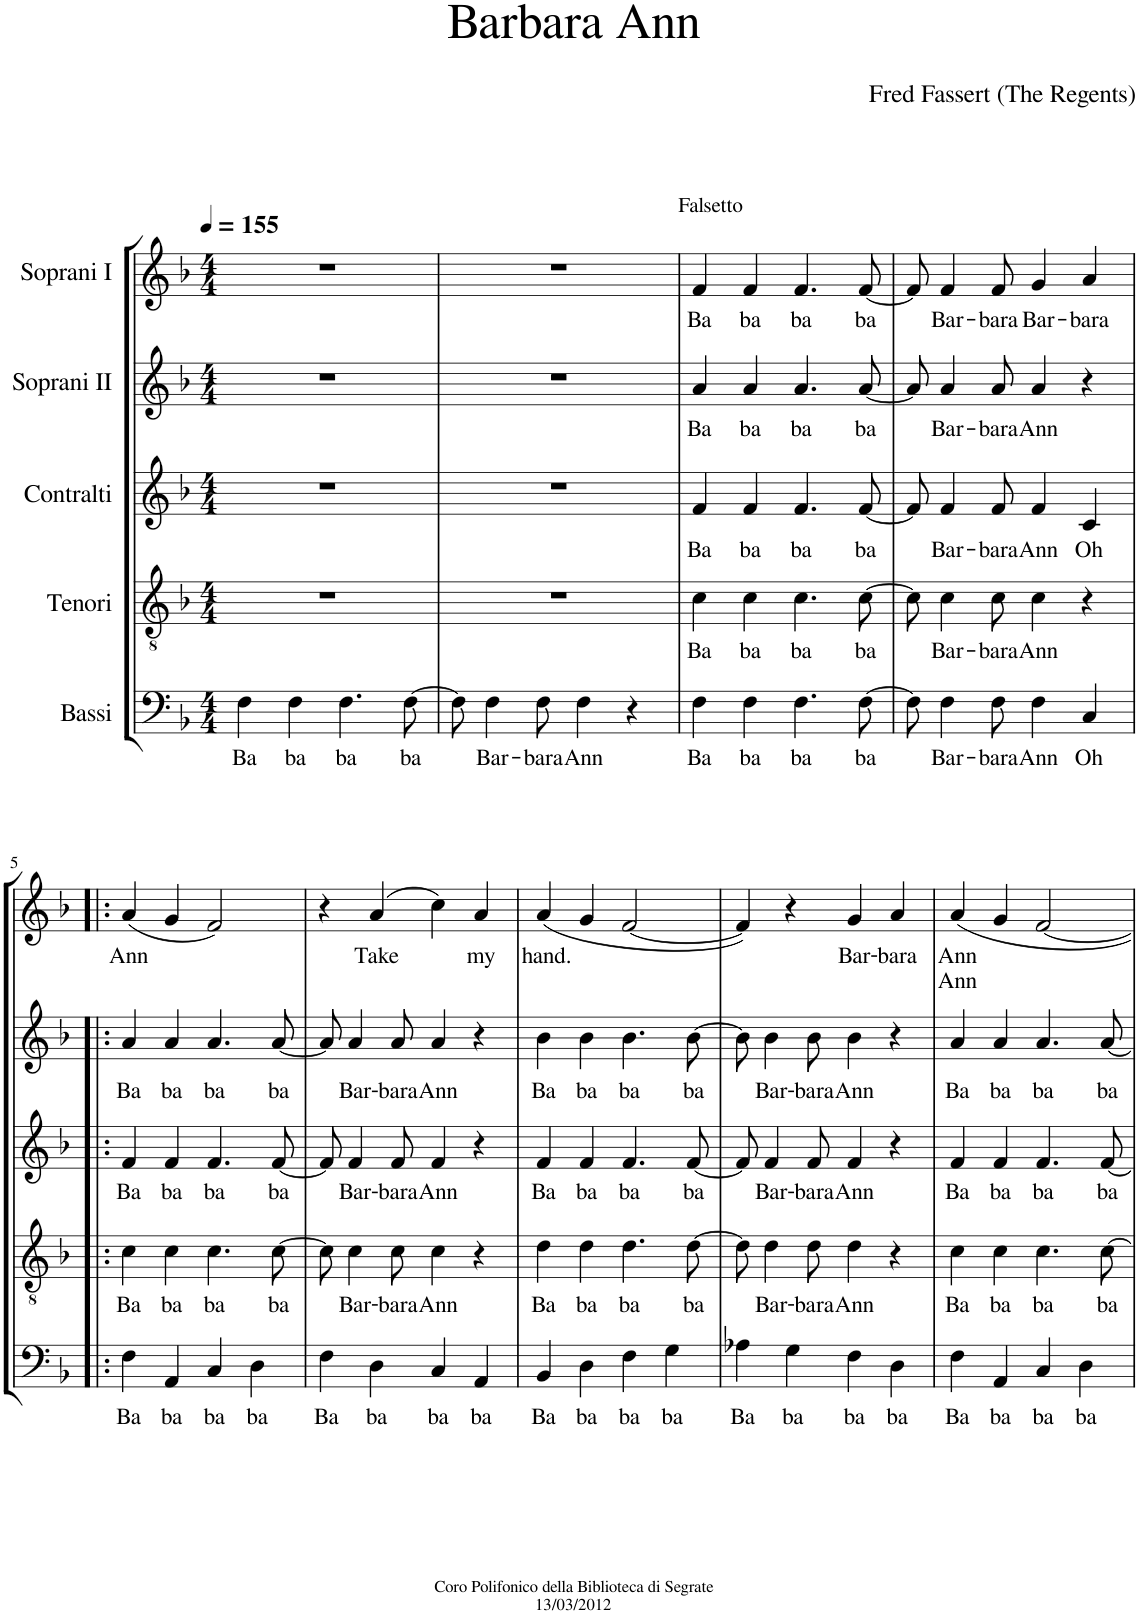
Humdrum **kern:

**kern	**text	**kern	**text	**kern	**text	**kern	**text	**kern	**text	**text
*part5	*part5	*part4	*part4	*part3	*part3	*part2	*part2	*part1	*part1	*part1
*staff5	*staff5	*staff4	*staff4	*staff3	*staff3	*staff2	*staff2	*staff1	*staff1	*staff1
*I"Bassi	*	*I"Tenori	*	*I"Contralti	*	*I"Soprani II	*	*I"Soprani I	*	*
*clefF4	*	*clefGv2	*	*clefG2	*	*clefG2	*	*clefG2	*	*
*	*	*	*	*	*	*Trd1c2	*	*Trd1c2	*	*
*k[b-]	*	*k[b-]	*	*k[b-]	*	*k[b-]	*	*k[b-]	*	*
*F:	*	*F:	*	*F:	*	*F:	*	*F:	*	*
*M4/4	*	*M4/4	*	*M4/4	*	*M4/4	*	*M4/4	*	*
*MM155	*	*MM155	*	*MM155	*	*MM155	*	*MM155	*	*
=1	=1	=1	=1	=1	=1	=1	=1	=1	=1	=1
!	!LO:LY:b	!	!	!	!	!	!	!	!	!
4F\	Ba	1r	.	1r	.	1r	.	1r	.	.
!	!LO:LY:b	!	!	!	!	!	!	!	!	!
4F\	ba	.	.	.	.	.	.	.	.	.
!	!LO:LY:b	!	!	!	!	!	!	!	!	!
4.F\	ba	.	.	.	.	.	.	.	.	.
!	!LO:LY:b	!	!	!	!	!	!	!	!	!
[8F\	ba	.	.	.	.	.	.	.	.	.
=2	=2	=2	=2	=2	=2	=2	=2	=2	=2	=2
8F\]	.	1r	.	1r	.	1r	.	1r	.	.
!	!LO:LY:b	!	!	!	!	!	!	!	!	!
4F\	Bar-	.	.	.	.	.	.	.	.	.
!	!LO:LY:b	!	!	!	!	!	!	!	!	!
8F\	-bara	.	.	.	.	.	.	.	.	.
!	!LO:LY:b	!	!	!	!	!	!	!	!	!
4F\	Ann	.	.	.	.	.	.	.	.	.
4r	.	.	.	.	.	.	.	.	.	.
!	!	!	!	!	!	!	!	!LO:TX:a:t=Falsetto	!	!
=3	=3	=3	=3	=3	=3	=3	=3	=3	=3	=3
!	!LO:LY:b	!	!LO:LY:b	!	!LO:LY:b	!	!LO:LY:b	!	!LO:LY:b	!
4F\	Ba	4c\	Ba	4f/	Ba	4a/	Ba	4f/	Ba	.
!	!LO:LY:b	!	!LO:LY:b	!	!LO:LY:b	!	!LO:LY:b	!	!LO:LY:b	!
4F\	ba	4c\	ba	4f/	ba	4a/	ba	4f/	ba	.
!	!LO:LY:b	!	!LO:LY:b	!	!LO:LY:b	!	!LO:LY:b	!	!LO:LY:b	!
4.F\	ba	4.c\	ba	4.f/	ba	4.a/	ba	4.f/	ba	.
!	!LO:LY:b	!	!LO:LY:b	!	!LO:LY:b	!	!LO:LY:b	!	!LO:LY:b	!
[8F\	ba	[8c\	ba	[8f/	ba	[8a/	ba	[8f/	ba	.
=4	=4	=4	=4	=4	=4	=4	=4	=4	=4	=4
8F\]	.	8c\]	.	8f/]	.	8a/]	.	8f/]	.	.
!	!LO:LY:b	!	!LO:LY:b	!	!LO:LY:b	!	!LO:LY:b	!	!LO:LY:b	!
4F\	Bar-	4c\	Bar-	4f/	Bar-	4a/	Bar-	4f/	Bar-	.
!	!LO:LY:b	!	!LO:LY:b	!	!LO:LY:b	!	!LO:LY:b	!	!LO:LY:b	!
8F\	-bara	8c\	-bara	8f/	-bara	8a/	-bara	8f/	-bara	.
!	!LO:LY:b	!	!LO:LY:b	!	!LO:LY:b	!	!LO:LY:b	!	!LO:LY:b	!
4F\	Ann	4c\	Ann	4f/	Ann	4a/	Ann	4g/	Bar-	.
!	!LO:LY:b	!	!	!	!LO:LY:b	!	!	!	!LO:LY:b	!
4C/	Oh	4r	.	4c/	Oh	4r	.	4a/	-bara	.
!!LO:LB:g=z
=5!|:	=5!|:	=5!|:	=5!|:	=5!|:	=5!|:	=5!|:	=5!|:	=5!|:	=5!|:	=5!|:
!	!LO:LY:b	!	!LO:LY:b	!	!LO:LY:b	!	!LO:LY:b	!	!LO:LY:b	!
4F\	Ba	4c\	Ba	4f/	Ba	4a/	Ba	(4a/	Ann	.
!	!LO:LY:b	!	!LO:LY:b	!	!LO:LY:b	!	!LO:LY:b	!	!	!
4AA/	ba	4c\	ba	4f/	ba	4a/	ba	4g/	.	.
!	!LO:LY:b	!	!LO:LY:b	!	!LO:LY:b	!	!LO:LY:b	!	!	!
4C/	ba	4.c\	ba	4.f/	ba	4.a/	ba	2f/)	.	.
!	!LO:LY:b	!	!	!	!	!	!	!	!	!
4D\	ba	.	.	.	.	.	.	.	.	.
!	!	!	!LO:LY:b	!	!LO:LY:b	!	!LO:LY:b	!	!	!
.	.	[8c\	ba	[8f/	ba	[8a/	ba	.	.	.
=6	=6	=6	=6	=6	=6	=6	=6	=6	=6	=6
!	!LO:LY:b	!	!	!	!	!	!	!	!	!
4F\	Ba	8c\]	.	8f/]	.	8a/]	.	4r	.	.
!	!	!	!LO:LY:b	!	!LO:LY:b	!	!LO:LY:b	!	!	!
.	.	4c\	Bar-	4f/	Bar-	4a/	Bar-	.	.	.
!	!LO:LY:b	!	!	!	!	!	!	!	!LO:LY:b	!
4D\	ba	.	.	.	.	.	.	(4a/	Take	.
!	!	!	!LO:LY:b	!	!LO:LY:b	!	!LO:LY:b	!	!	!
.	.	8c\	-bara	8f/	-bara	8a/	-bara	.	.	.
!	!LO:LY:b	!	!LO:LY:b	!	!LO:LY:b	!	!LO:LY:b	!	!	!
4C/	ba	4c\	Ann	4f/	Ann	4a/	Ann	4cc\)	.	.
!	!LO:LY:b	!	!	!	!	!	!	!	!LO:LY:b	!
4AA/	ba	4r	.	4r	.	4r	.	4a/	my	.
=7	=7	=7	=7	=7	=7	=7	=7	=7	=7	=7
!	!LO:LY:b	!	!LO:LY:b	!	!LO:LY:b	!	!LO:LY:b	!	!LO:LY:b	!
4BB-/	Ba	4d\	Ba	4f/	Ba	4b-\	Ba	(4a/	hand.	.
!	!LO:LY:b	!	!LO:LY:b	!	!LO:LY:b	!	!LO:LY:b	!	!	!
4D\	ba	4d\	ba	4f/	ba	4b-\	ba	4g/	.	.
!	!LO:LY:b	!	!LO:LY:b	!	!LO:LY:b	!	!LO:LY:b	!	!	!
4F\	ba	4.d\	ba	4.f/	ba	4.b-\	ba	[2f/	.	.
!	!LO:LY:b	!	!	!	!	!	!	!	!	!
4G\	ba	.	.	.	.	.	.	.	.	.
!	!	!	!LO:LY:b	!	!LO:LY:b	!	!LO:LY:b	!	!	!
.	.	[8d\	ba	[8f/	ba	[8b-\	ba	.	.	.
=8	=8	=8	=8	=8	=8	=8	=8	=8	=8	=8
!	!LO:LY:b	!	!	!	!	!	!	!	!	!
4A-X\	Ba	8d\]	.	8f/]	.	8b-\]	.	4f/])	.	.
!	!	!	!LO:LY:b	!	!LO:LY:b	!	!LO:LY:b	!	!	!
.	.	4d\	Bar-	4f/	Bar-	4b-\	Bar-	.	.	.
!	!LO:LY:b	!	!	!	!	!	!	!	!	!
4G\	ba	.	.	.	.	.	.	4r	.	.
!	!	!	!LO:LY:b	!	!LO:LY:b	!	!LO:LY:b	!	!	!
.	.	8d\	-bara	8f/	-bara	8b-\	-bara	.	.	.
!	!LO:LY:b	!	!LO:LY:b	!	!LO:LY:b	!	!LO:LY:b	!	!LO:LY:b	!
4F\	ba	4d\	Ann	4f/	Ann	4b-\	Ann	4g/	Bar-	.
!	!LO:LY:b	!	!	!	!	!	!	!	!LO:LY:b	!
4D\	ba	4r	.	4r	.	4r	.	4a/	-bara	.
=9	=9	=9	=9	=9	=9	=9	=9	=9	=9	=9
!	!LO:LY:b	!	!LO:LY:b	!	!LO:LY:b	!	!LO:LY:b	!	!LO:LY:b	!LO:LY:b
4F\	Ba	4c\	Ba	4f/	Ba	4a/	Ba	4a/	Ann	Ann
!	!LO:LY:b	!	!LO:LY:b	!	!LO:LY:b	!	!LO:LY:b	!	!	!
4AA/	ba	4c\	ba	4f/	ba	4a/	ba	4g/	.	.
!	!LO:LY:b	!	!LO:LY:b	!	!LO:LY:b	!	!LO:LY:b	!	!	!
4C/	ba	4.c\	ba	4.f/	ba	4.a/	ba	[2f/	.	.
!	!LO:LY:b	!	!	!	!	!	!	!	!	!
4D\	ba	.	.	.	.	.	.	.	.	.
!	!	!	!LO:LY:b	!	!LO:LY:b	!	!LO:LY:b	!	!	!
.	.	[8c\	ba	[8f/	ba	[8a/	ba	.	.	.
=	=	=	=	=	=	=	=	=	=	=
*-	*-	*-	*-	*-	*-	*-	*-	*-	*-	*-
